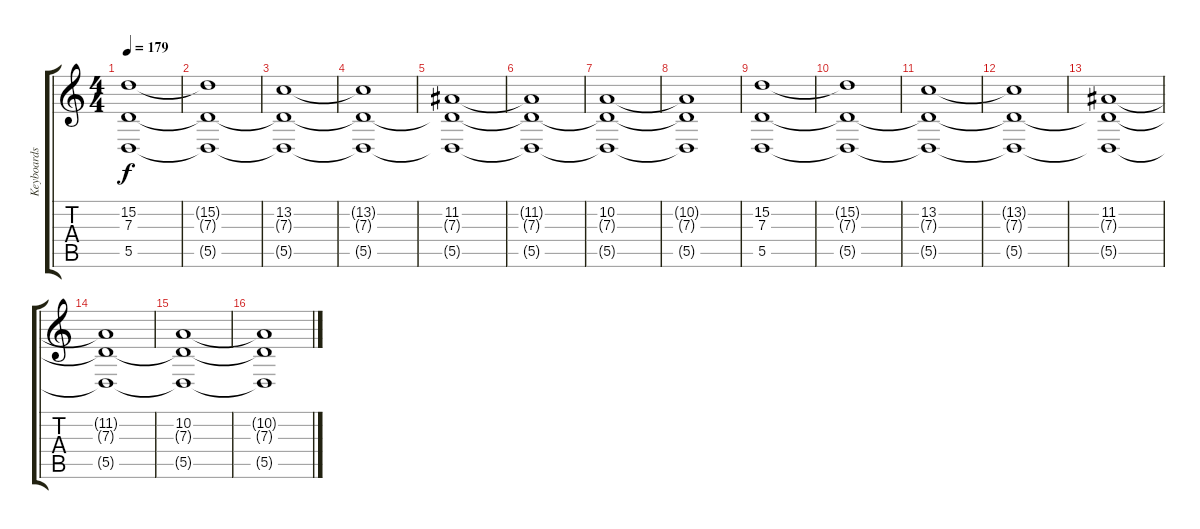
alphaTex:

\track ("Keyboards" "Keyboards") {instrument synthstrings2}
\staff {score tabs}
\tuning (E4 B3 G3 D3 A2 D2) {hide}
\ts (4 4)
\tempo 179
\clef g2
\ks c
(15.2 7.3 5.5).1{dy f} |
(15.2{t} 7.3{t} 5.5{t}).1 |
(13.2 7.3{t} 5.5{t}).1 |
(13.2{t} 7.3{t} 5.5{t}).1 |
(11.2 7.3{t} 5.5{t}).1 |
(11.2{t} 7.3{t} 5.5{t}).1 |
(10.2 7.3{t} 5.5{t}).1 |
(10.2{t} 7.3{t} 5.5{t}).1 |
(15.2 7.3 5.5).1 |
(15.2{t} 7.3{t} 5.5{t}).1 |
(13.2 7.3{t} 5.5{t}).1 |
(13.2{t} 7.3{t} 5.5{t}).1 |
(11.2 7.3{t} 5.5{t}).1 |
(11.2{t} 7.3{t} 5.5{t}).1 |
(10.2 7.3{t} 5.5{t}).1 |
(10.2{t} 7.3{t} 5.5{t}).1
